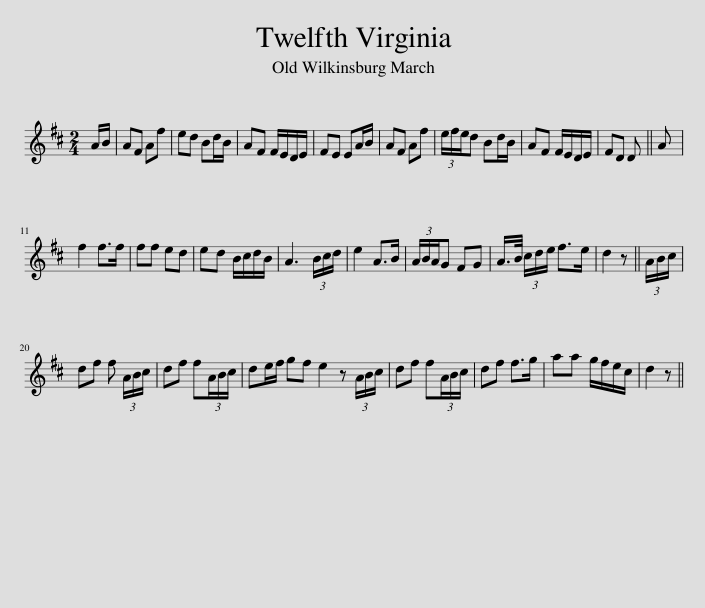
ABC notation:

X:1
L:1/8
M:2/4
I:linebreak $
K:D
V:1 treble
V:1
 A/B/ | AF Af | ed Bd/B/ | AF F/E/D/E/ | FE EA/B/ | %5
 AF Af | (3e/f/e/d Bd/B/ | AF F/E/D/E/ | FD D || A |$ %10
 f2 f>f | ff ed | ed B/c/d/B/ | A3 (3B/c/d/ | e2 A>B | %15
 (3A/B/A/G FG | A/>B/ (3c/d/e/ f>e | d2 z || (3A/B/c/ |$ df f (3A/B/c/ | %20
 df f(3A/B/c/ | de/f/ gf e2 z (3A/B/c/ | df f(3A/B/c/ | df f>g | aa g/f/e/c/ | %25
 d2 z || %26
